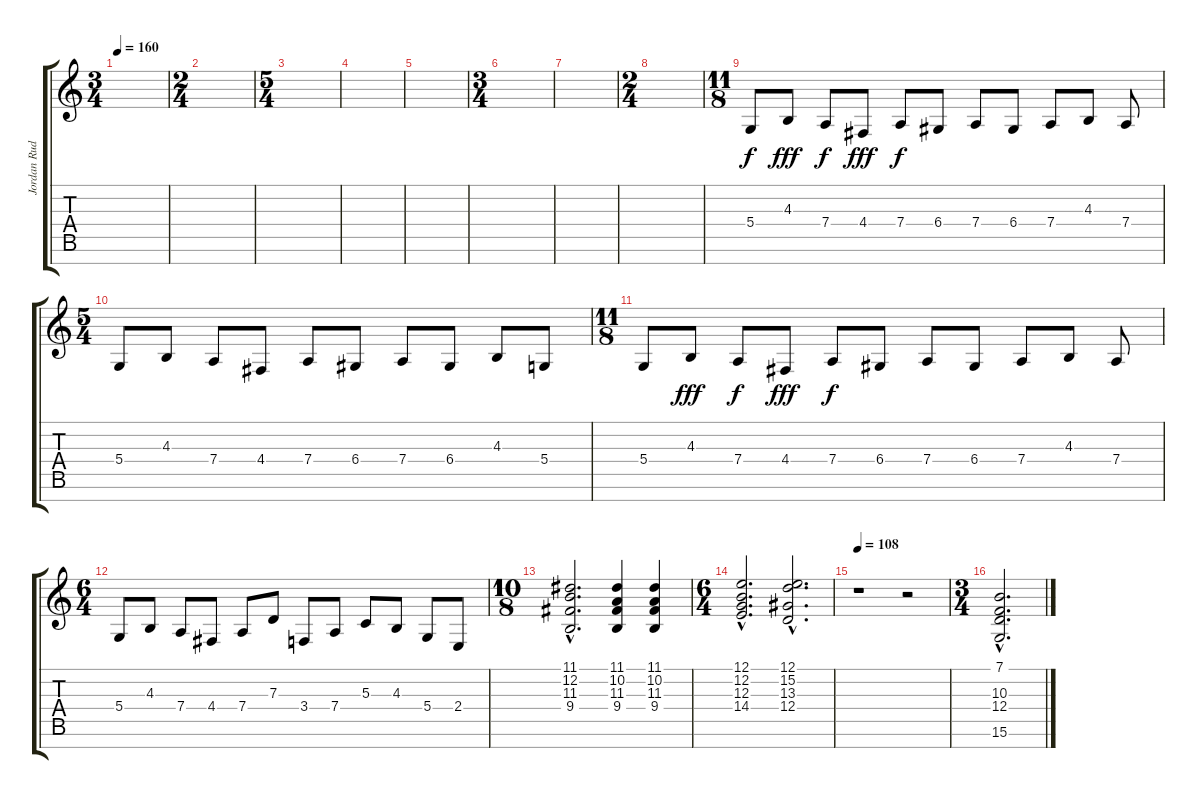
\track ("Jordan Rudess Lead 2 (Dual Voice)" "Jordan Rud") {instrument lead2sawtooth}
\staff {score tabs}
\tuning (E4 B3 G3 D3 A2 E2 B1) {hide}
\ts (3 4)
\tempo 160
\clef g2
\ks c
|
\ts (2 4)
|
\ts (5 4)
|
|
|
\ts (3 4)
|
|
\ts (2 4)
|
\ts (11 8)
5.4.8{volume 9 instrument rockorgan} 4.3.8{dy fff} 7.4.8{dy f} 4.4.8{dy fff} 7.4.8{dy f} 6.4.8 7.4.8 6.4.8 7.4.8 4.3.8 7.4.8 |
\ts (5 4)
5.4.8 4.3.8 7.4.8 4.4.8 7.4.8 6.4.8 7.4.8 6.4.8 4.3.8 5.4.8 |
\ts (11 8)
5.4.8 4.3.8{dy fff} 7.4.8{dy f} 4.4.8{dy fff} 7.4.8{dy f} 6.4.8 7.4.8 6.4.8 7.4.8 4.3.8 7.4.8 |
\ts (6 4)
5.4.8 4.3.8 7.4.8 4.4.8 7.4.8 7.3.8 3.4.8 7.4.8 5.3.8 4.3.8 5.4.8 2.4.8 |
\ts (10 8)
(11.1{hac} 12.2{hac} 11.3{hac} 9.4{hac}).2{d volume 4 instrument stringensemble1} (11.1 10.2 11.3 9.4).4 (11.1 10.2 11.3 9.4).4 |
\ts (6 4)
(12.1{hac} 12.2{hac} 12.3{hac} 14.4{hac}).2{d} (12.1{hac} 15.2{hac} 13.3{hac} 12.4{hac}).2{d} |
\tempo 108
r.1 r.2 |
\ts (3 4)
(7.1{hac} 10.3{hac} 12.4{hac} 15.6{hac}).2{d}
